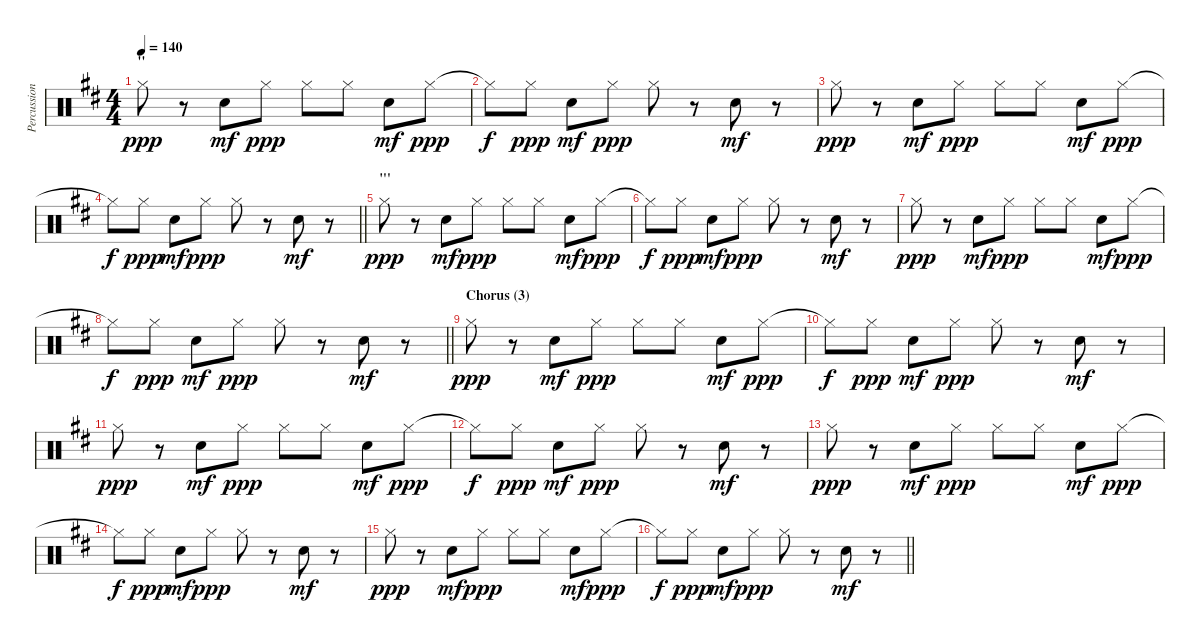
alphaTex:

\track ("Percussion" "Percussion") {instrument percussion}
\staff {score}
\articulation defaults
\ts (4 4)
\section ("" "''")
\tempo 140
\clef neutral
\ks bminor "Hi-Hat (closed)".8{dy ppp}
r.8 "Snare (hit) 2".8{dy mf} "Hi-Hat (closed)".8{dy ppp} "Hi-Hat (closed)".8 "Hi-Hat (closed)".8 "Snare (hit) 2".8{dy mf} "Hi-Hat (closed)".8{dy ppp} |
"Hi-Hat (closed)"{t}.8{dy f} "Hi-Hat (closed)".8{dy ppp} "Snare (hit) 2".8{dy mf} "Hi-Hat (closed)".8{dy ppp} "Hi-Hat (closed)".8 r.8 "Snare (hit) 2".8{dy mf} r.8 |
"Hi-Hat (closed)".8{dy ppp} r.8 "Snare (hit) 2".8{dy mf} "Hi-Hat (closed)".8{dy ppp} "Hi-Hat (closed)".8 "Hi-Hat (closed)".8 "Snare (hit) 2".8{dy mf} "Hi-Hat (closed)".8{dy ppp} |
\barLineRight lightlight "Hi-Hat (closed)"{t}.8{dy f} "Hi-Hat (closed)".8{dy ppp} "Snare (hit) 2".8{dy mf} "Hi-Hat (closed)".8{dy ppp} "Hi-Hat (closed)".8
r.8 "Snare (hit) 2".8{dy mf} r.8 |
\section ("" "'''")
"Hi-Hat (closed)".8{dy ppp} r.8 "Snare (hit) 2".8{dy mf} "Hi-Hat (closed)".8{dy ppp} "Hi-Hat (closed)".8 "Hi-Hat (closed)".8 "Snare (hit) 2".8{dy mf} "Hi-Hat (closed)".8{dy ppp} |
"Hi-Hat (closed)"{t}.8{dy f} "Hi-Hat (closed)".8{dy ppp} "Snare (hit) 2".8{dy mf} "Hi-Hat (closed)".8{dy ppp} "Hi-Hat (closed)".8 r.8 "Snare (hit) 2".8{dy mf} r.8 |
"Hi-Hat (closed)".8{dy ppp} r.8 "Snare (hit) 2".8{dy mf} "Hi-Hat (closed)".8{dy ppp} "Hi-Hat (closed)".8 "Hi-Hat (closed)".8 "Snare (hit) 2".8{dy mf} "Hi-Hat (closed)".8{dy ppp} |
\barLineRight lightlight "Hi-Hat (closed)"{t}.8{dy f} "Hi-Hat (closed)".8{dy ppp} "Snare (hit) 2".8{dy mf} "Hi-Hat (closed)".8{dy ppp} "Hi-Hat (closed)".8
r.8 "Snare (hit) 2".8{dy mf} r.8 |
\section ("" "Chorus (3)")
"Hi-Hat (closed)".8{dy ppp} r.8 "Snare (hit) 2".8{dy mf} "Hi-Hat (closed)".8{dy ppp} "Hi-Hat (closed)".8 "Hi-Hat (closed)".8 "Snare (hit) 2".8{dy mf} "Hi-Hat (closed)".8{dy ppp} |
"Hi-Hat (closed)"{t}.8{dy f} "Hi-Hat (closed)".8{dy ppp} "Snare (hit) 2".8{dy mf} "Hi-Hat (closed)".8{dy ppp} "Hi-Hat (closed)".8 r.8 "Snare (hit) 2".8{dy mf} r.8 |
"Hi-Hat (closed)".8{dy ppp} r.8 "Snare (hit) 2".8{dy mf} "Hi-Hat (closed)".8{dy ppp} "Hi-Hat (closed)".8 "Hi-Hat (closed)".8 "Snare (hit) 2".8{dy mf} "Hi-Hat (closed)".8{dy ppp} |
"Hi-Hat (closed)"{t}.8{dy f} "Hi-Hat (closed)".8{dy ppp} "Snare (hit) 2".8{dy mf} "Hi-Hat (closed)".8{dy ppp} "Hi-Hat (closed)".8 r.8 "Snare (hit) 2".8{dy mf} r.8 |
"Hi-Hat (closed)".8{dy ppp} r.8 "Snare (hit) 2".8{dy mf} "Hi-Hat (closed)".8{dy ppp} "Hi-Hat (closed)".8 "Hi-Hat (closed)".8 "Snare (hit) 2".8{dy mf} "Hi-Hat (closed)".8{dy ppp} |
"Hi-Hat (closed)"{t}.8{dy f} "Hi-Hat (closed)".8{dy ppp} "Snare (hit) 2".8{dy mf} "Hi-Hat (closed)".8{dy ppp} "Hi-Hat (closed)".8 r.8 "Snare (hit) 2".8{dy mf} r.8 |
"Hi-Hat (closed)".8{dy ppp} r.8 "Snare (hit) 2".8{dy mf} "Hi-Hat (closed)".8{dy ppp} "Hi-Hat (closed)".8 "Hi-Hat (closed)".8 "Snare (hit) 2".8{dy mf} "Hi-Hat (closed)".8{dy ppp} |
\barLineRight lightlight "Hi-Hat (closed)"{t}.8{dy f} "Hi-Hat (closed)".8{dy ppp} "Snare (hit) 2".8{dy mf} "Hi-Hat (closed)".8{dy ppp} "Hi-Hat (closed)".8
r.8 "Snare (hit) 2".8{dy mf} r.8
